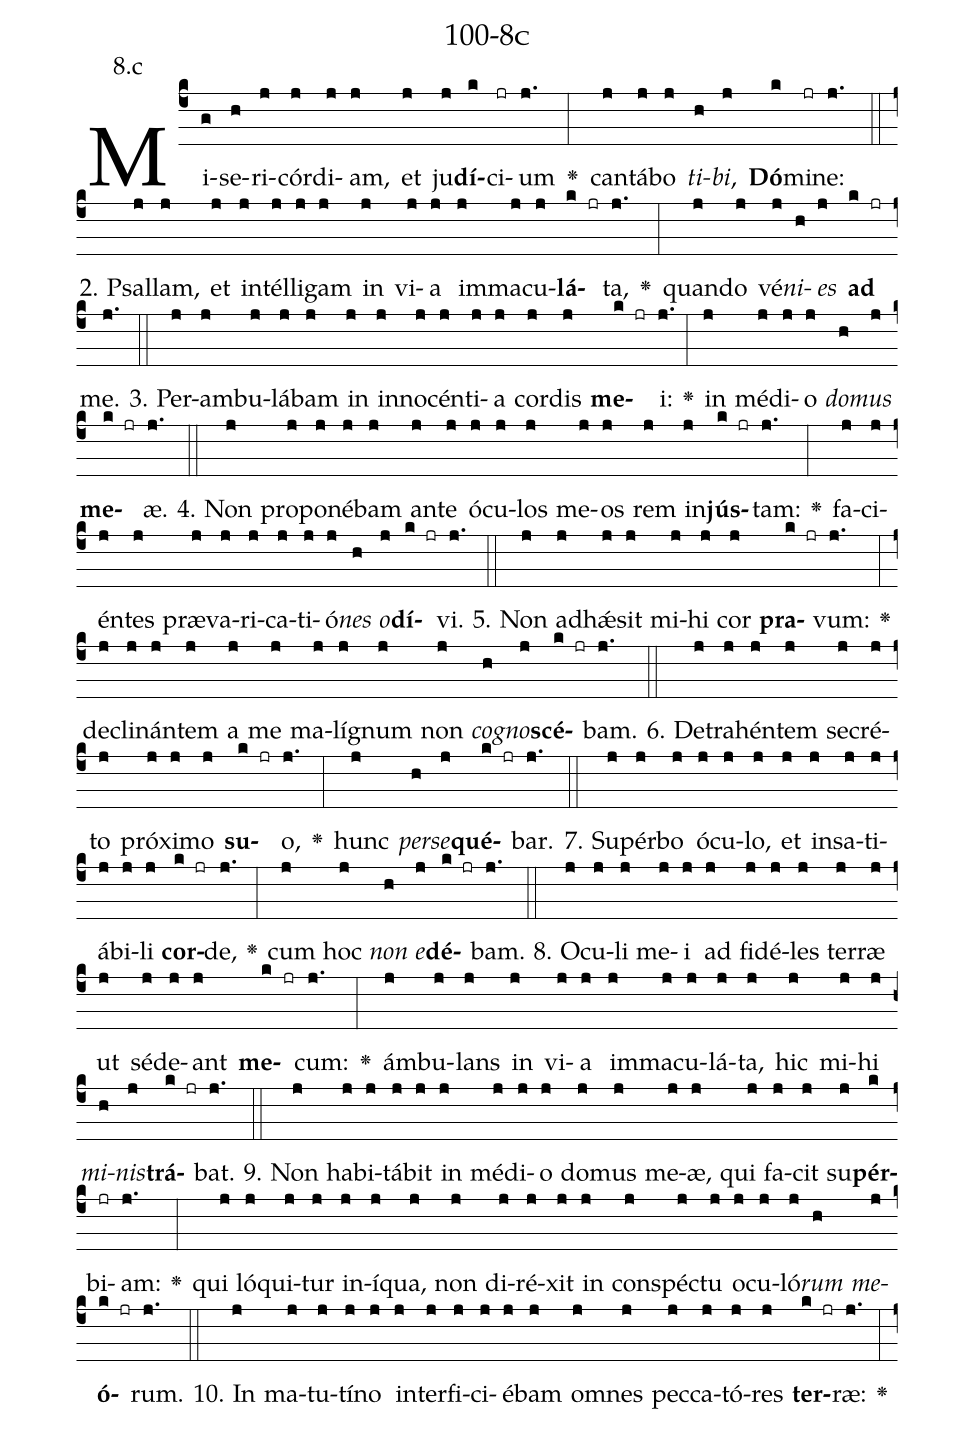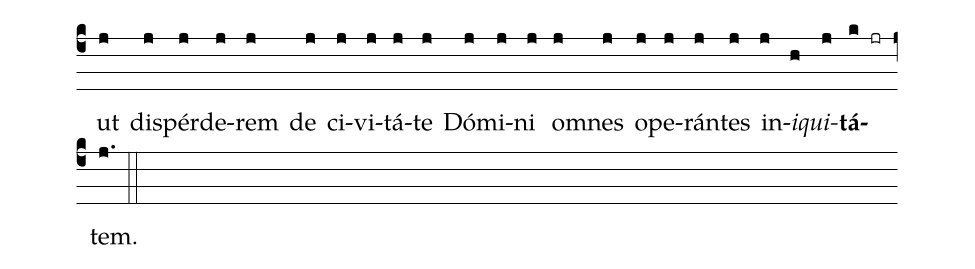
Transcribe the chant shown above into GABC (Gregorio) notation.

name: 100-8c;
annotation: 8.c;
%%
(c4)Mi(g)se(h)ri(j)cór(j)di(j)am,(j) et(j) ju(j)<b>dí</b>(k)ci(jr)um(j.) <v>\greheightstar</v>(:) can(j)tá(j)bo(j) <i>ti</i>(h)<i>bi</i>,(j) <b>Dó</b>(k)mi(jr)ne:(j.) (::)
2. Psal(j)lam,(j) et(j) in(j)tél(j)li(j)gam(j) in(j) vi(j)a(j) im(j)ma(j)cu(j)<b>lá</b>(k jr)ta,(j.) <v>\greheightstar</v>(:) quan(j)do(j) vé(j)<i>ni</i>(h)<i>es</i>(j) <b>ad</b>(k jr) me.(j.) (::)
3. Per(j)am(j)bu(j)lá(j)bam(j) in(j) in(j)no(j)cén(j)ti(j)a(j) cor(j)dis(j) <b>me</b>(k jr)i:(j.) <v>\greheightstar</v>(:) in(j) mé(j)di(j)o(j) <i>do</i>(h)<i>mus</i>(j) <b>me</b>(k jr)æ.(j.) (::)
4. Non(j) pro(j)po(j)né(j)bam(j) an(j)te(j) ó(j)cu(j)los(j) me(j)os(j) rem(j) in(j)<b>jús</b>(k jr)tam:(j.) <v>\greheightstar</v>(:) fa(j)ci(j)én(j)tes(j) præ(j)va(j)ri(j)ca(j)ti(j)ó(j)<i>nes</i>(h) <i>o</i>(j)<b>dí</b>(k jr)vi.(j.) (::)
5. Non(j) ad(j)hǽ(j)sit(j) mi(j)hi(j) cor(j) <b>pra</b>(k jr)vum:(j.) <v>\greheightstar</v>(:) de(j)cli(j)nán(j)tem(j) a(j) me(j) ma(j)lí(j)gnum(j) non(j) <i>co</i>(h)<i>gno</i>(j)<b>scé</b>(k jr)bam.(j.) (::)
6. De(j)tra(j)hén(j)tem(j) se(j)cré(j)to(j) pró(j)xi(j)mo(j) <b>su</b>(k jr)o,(j.) <v>\greheightstar</v>(:) hunc(j) <i>per</i>(h)<i>se</i>(j)<b>qué</b>(k jr)bar.(j.) (::)
7. Su(j)pér(j)bo(j) ó(j)cu(j)lo,(j) et(j) in(j)sa(j)ti(j)á(j)bi(j)li(j) <b>cor</b>(k jr)de,(j.) <v>\greheightstar</v>(:) cum(j) hoc(j) <i>non</i>(h) <i>e</i>(j)<b>dé</b>(k jr)bam.(j.) (::)
8. O(j)cu(j)li(j) me(j)i(j) ad(j) fi(j)dé(j)les(j) ter(j)ræ(j) ut(j) sé(j)de(j)ant(j) <b>me</b>(k jr)cum:(j.) <v>\greheightstar</v>(:) ám(j)bu(j)lans(j) in(j) vi(j)a(j) im(j)ma(j)cu(j)lá(j)ta,(j) hic(j) mi(j)hi(j) <i>mi</i>(h)<i>nis</i>(j)<b>trá</b>(k jr)bat.(j.) (::)
9. Non(j) ha(j)bi(j)tá(j)bit(j) in(j) mé(j)di(j)o(j) do(j)mus(j) me(j)æ,(j) qui(j) fa(j)cit(j) su(j)<b>pér</b>(k)bi(jr)am:(j.) <v>\greheightstar</v>(:) qui(j) ló(j)qui(j)tur(j) in(j)í(j)qua,(j) non(j) di(j)ré(j)xit(j) in(j) con(j)spéc(j)tu(j) o(j)cu(j)ló(j)<i>rum</i>(h) <i>me</i>(j)<b>ó</b>(k jr)rum.(j.) (::)
10. In(j) ma(j)tu(j)tí(j)no(j) in(j)ter(j)fi(j)ci(j)é(j)bam(j) om(j)nes(j) pec(j)ca(j)tó(j)res(j) <b>ter</b>(k jr)ræ:(j.) <v>\greheightstar</v>(:) ut(j) dis(j)pér(j)de(j)rem(j) de(j) ci(j)vi(j)tá(j)te(j) Dó(j)mi(j)ni(j) om(j)nes(j) o(j)pe(j)rán(j)tes(j) in(j)<i>i</i>(h)<i>qui</i>(j)<b>tá</b>(k jr)tem.(j.) (::)
